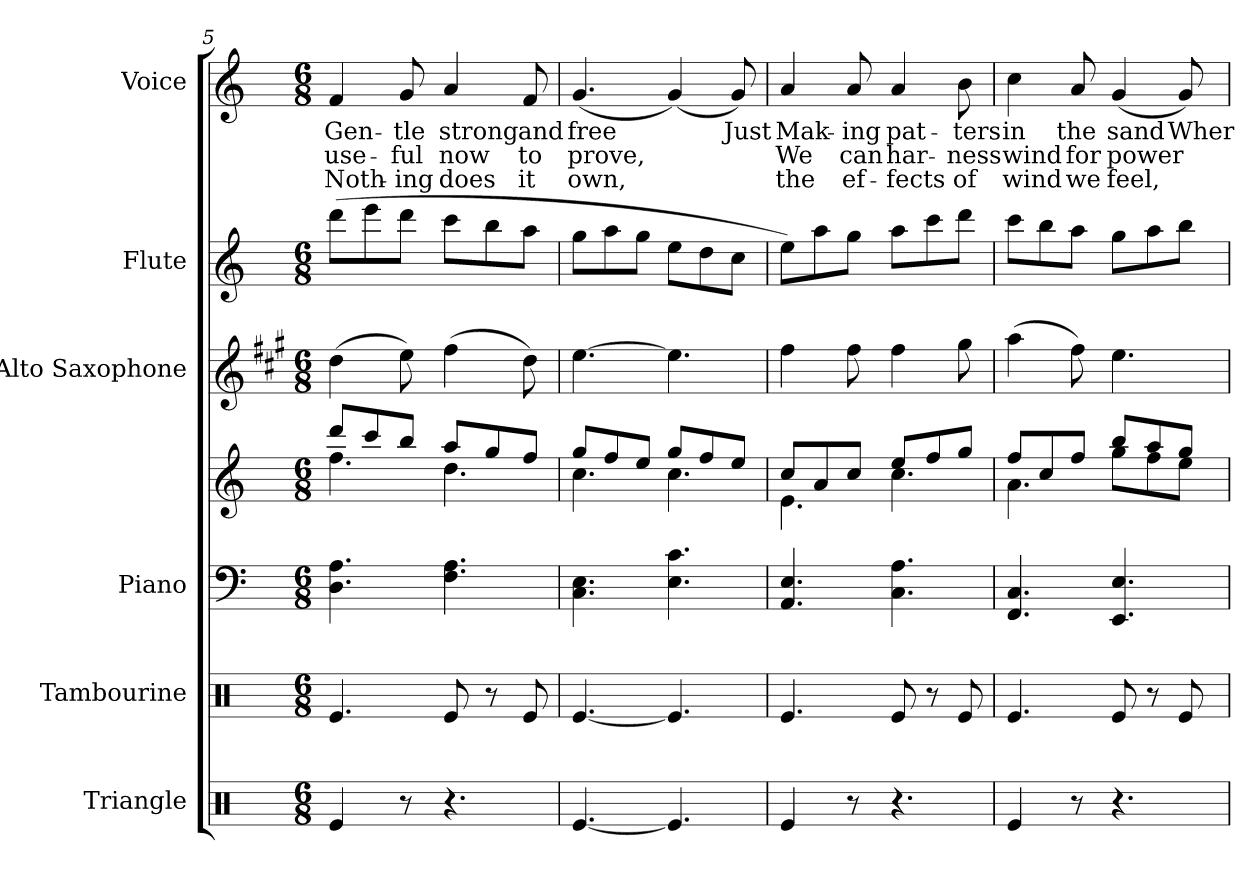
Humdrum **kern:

**kern	**kern	**kern	**kern	**kern	**kern	**kern	**text	**text	**text
*part6	*part5	*part4	*part4	*part3	*part2	*part1	*part1	*part1	*part1
*staff7	*staff6	*staff5	*staff4	*staff3	*staff2	*staff1	*staff1	*staff1	*staff1
*I"Triangle	*I"Tambourine	*I"Piano	*	*I"Alto Saxophone	*I"Flute	*I"Voice	*	*	*
*I'Tri.	*I'Tamb.	*I'Pno.	*	*I'Alto Sax.	*I'Fl.	*I'Voice	*	*	*
*clefX	*clefX	*clefF4	*clefG2	*clefG2	*clefG2	*clefG2	*	*	*
*	*	*	*	*ITrd5c9	*	*	*	*	*
*k[]	*k[]	*k[]	*k[]	*k[]	*k[]	*k[]	*	*	*
*C:	*C:	*C:	*C:	*C:	*C:	*C:	*	*	*
*M6/8	*M6/8	*M6/8	*M6/8	*M6/8	*M6/8	*M6/8	*	*	*
=5	=5	=5	=5	=5	=5	=5	=5	=5	=5
*	*	*	*^	*	*	*	*	*	*
!	!	!	!	!	!	!	!	!LO:LY:b:color=#000000	!LO:LY:b:color=#000000	!LO:LY:b:color=#000000
4Rei/	4.Rei/	4.Di\ 4.Ai	8dddi/L	4.ffi\	(4fi\	(8dddi\L	4fi/	Gen-	use-	Noth-
.	.	.	8ccci/	.	.	8eeei\	.	.	.	.
!	!	!	!	!	!	!	!	!LO:LY:b:color=#000000	!LO:LY:b:color=#000000	!LO:LY:b:color=#000000
8r	.	.	8bbi/J	.	8gi\)	8dddi\J	8gi/	-tle	-ful	-ing
!	!	!	!	!	!	!	!	!LO:LY:b:color=#000000	!LO:LY:b:color=#000000	!LO:LY:b:color=#000000
4.r	8Rei/	4.Fi\ 4.Ai	8aai/L	4.ddi\	(4ai\	8ccci\L	4ai/	strong	now	does
.	8r	.	8ggi/	.	.	8bbi\	.	.	.	.
!	!	!	!	!	!	!	!	!LO:LY:b:color=#000000	!LO:LY:b:color=#000000	!LO:LY:b:color=#000000
.	8Rei/	.	8ffi/J	.	8fi\)	8aai\J	8fi/	and	to	it
=6	=6	=6	=6	=6	=6	=6	=6	=6	=6	=6
!	!	!	!	!	!	!	!	!LO:LY:b:color=#000000	!LO:LY:b:color=#000000	!LO:LY:b:color=#000000
[4.Rei/	[4.Rei/	4.Ci\ 4.Ei	8ggi/L	4.cci\	[4.gi\	8ggi\L	(4.gi/	free	prove,	own,
.	.	.	8ffi/	.	.	8aai\	.	.	.	.
.	.	.	8eei/J	.	.	8ggi\J	.	.	.	.
4.Rei/]	4.Rei/]	4.Ei\ 4.ci	8ggi/L	4.cci\	4.gi\]	8eei\L	(4gi/)	.	.	.
.	.	.	8ffi/	.	.	8ddi\	.	.	.	.
!	!	!	!	!	!	!	!	!LO:LY:b:color=#000000	!	!
.	.	.	8eei/J	.	.	8cci\J	8gi/)	Just	.	.
!!LO:LB:g=z
=7	=7	=7	=7	=7	=7	=7	=7	=7	=7	=7
!	!	!	!	!	!	!	!	!LO:LY:b:color=#000000	!LO:LY:b:color=#000000	!LO:LY:b:color=#000000
4Rei/	4.Rei/	4.AAi/ 4.Ei	8cci/L	4.ei\	4ai\	8eei\L)	4ai/	Mak-	We	the
.	.	.	8ai/	.	.	8aai\	.	.	.	.
!	!	!	!	!	!	!	!	!LO:LY:b:color=#000000	!LO:LY:b:color=#000000	!LO:LY:b:color=#000000
8r	.	.	8cci/J	.	8ai\	8ggi\J	8ai/	-ing	can	ef-
!	!	!	!	!	!	!	!	!LO:LY:b:color=#000000	!LO:LY:b:color=#000000	!LO:LY:b:color=#000000
4.r	8Rei/	4.Ci\ 4.Ai	8eei/L	4.cci\	4ai\	8aai\L	4ai/	pat-	har-	-fects
.	8r	.	8ffi/	.	.	8ccci\	.	.	.	.
!	!	!	!	!	!	!	!	!LO:LY:b:color=#000000	!LO:LY:b:color=#000000	!LO:LY:b:color=#000000
.	8Rei/	.	8ggi/J	.	8bi\	8dddi\J	8bi\	-ters	-ness	of
=8	=8	=8	=8	=8	=8	=8	=8	=8	=8	=8
!	!	!	!	!	!	!	!	!LO:LY:b:color=#000000	!LO:LY:b:color=#000000	!LO:LY:b:color=#000000
4Rei/	4.Rei/	4.FFi/ 4.Ci	8ffi/L	4.ai\	(4cci\	8ccci\L	4cci\	in	wind	wind
.	.	.	8cci/	.	.	8bbi\	.	.	.	.
!	!	!	!	!	!	!	!	!LO:LY:b:color=#000000	!LO:LY:b:color=#000000	!LO:LY:b:color=#000000
8r	.	.	8ffi/J	.	8ai\)	8aai\J	8ai/	the	for	we
!	!	!	!	!	!	!	!	!LO:LY:b:color=#000000	!LO:LY:b:color=#000000	!LO:LY:b:color=#000000
4.r	8Rei/	4.EEi/ 4.Ei	8bbi/L	8ggi\L	4.gi\	8ggi\L	(4gi/	sand	power	feel,
.	8r	.	8aai/	8ffi\	.	8aai\	.	.	.	.
!	!	!	!	!	!	!	!	!LO:LY:b:color=#000000	!	!
.	8Rei/	.	8ggi/J	8eei\J	.	8bbi\J	8gi/)	Wher-	.	.
*	*	*	*v	*v	*	*	*	*	*	*
=	=	=	=	=	=	=	=	=	=
*-	*-	*-	*-	*-	*-	*-	*-	*-	*-
